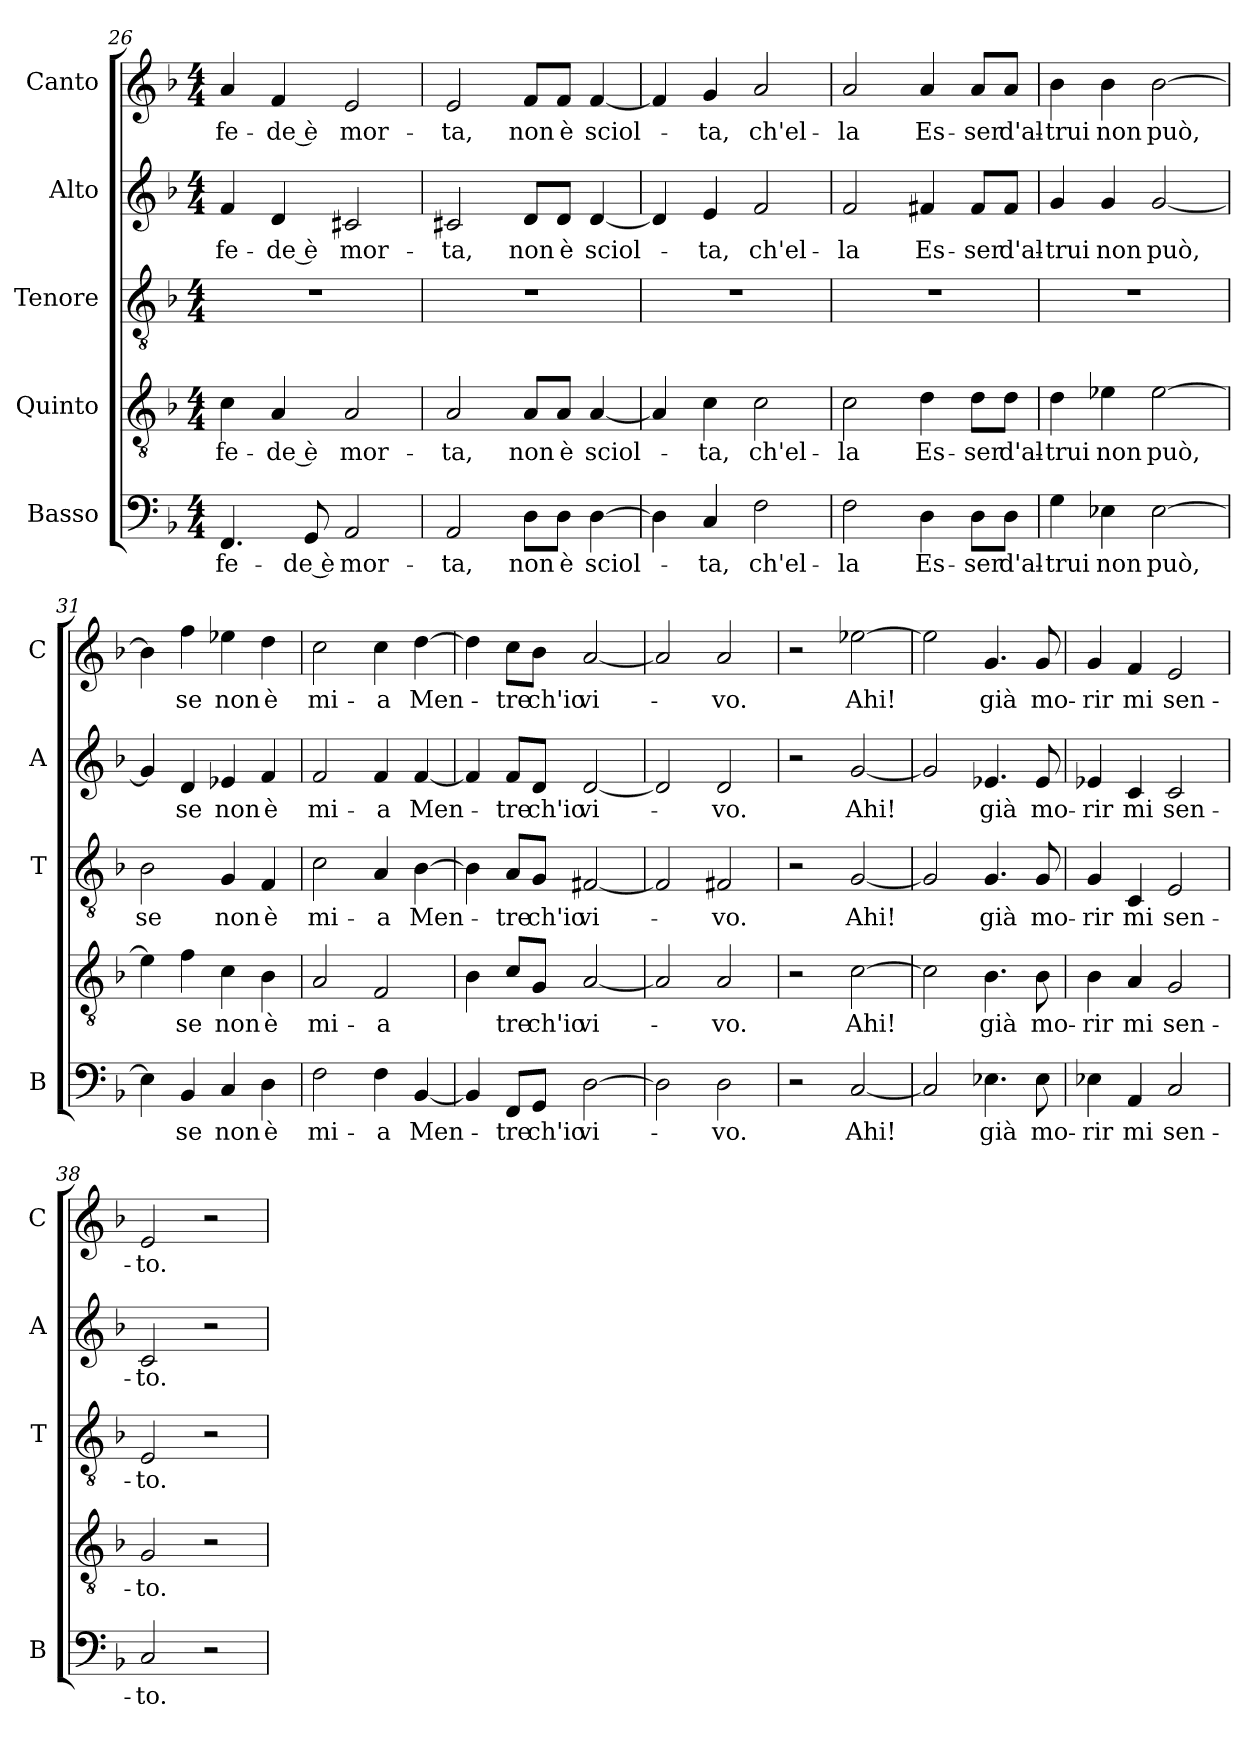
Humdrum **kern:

**kern	**text	**kern	**text	**kern	**text	**kern	**text	**kern	**text
*part5	*part5	*part4	*part4	*part3	*part3	*part2	*part2	*part1	*part1
*staff5	*staff5	*staff4	*staff4	*staff3	*staff3	*staff2	*staff2	*staff1	*staff1
*I"Basso	*	*I"Quinto	*	*I"Tenore	*	*I"Alto	*	*I"Canto	*
*I'B	*	*	*	*I'T	*	*I'A	*	*I'C	*
*clefF4	*	*clefGv2	*	*clefGv2	*	*clefG2	*	*clefG2	*
*k[b-]	*	*k[b-]	*	*k[b-]	*	*k[b-]	*	*k[b-]	*
*F:	*	*F:	*	*F:	*	*F:	*	*F:	*
*M4/4	*	*M4/4	*	*M4/4	*	*M4/4	*	*M4/4	*
=26	=26	=26	=26	=26	=26	=26	=26	=26	=26
!	!LO:LY:b	!	!LO:LY:b	!	!	!	!LO:LY:b	!	!LO:LY:b
4.FF/	fe-	4c\	fe-	1r	.	4f/	fe-	4a/	fe-
!	!	!	!LO:LY:b	!	!	!	!LO:LY:b	!	!LO:LY:b
.	.	4A/	-de è	.	.	4d/	-de è	4f/	-de è
!	!LO:LY:b	!	!	!	!	!	!	!	!
8GG/	-de è	.	.	.	.	.	.	.	.
!	!LO:LY:b	!	!LO:LY:b	!	!	!	!LO:LY:b	!	!LO:LY:b
2AA/	mor-	2A/	mor-	.	.	2c#X/	mor-	2e/	mor-
=27	=27	=27	=27	=27	=27	=27	=27	=27	=27
!	!LO:LY:b	!	!LO:LY:b	!	!	!	!LO:LY:b	!	!LO:LY:b
2AA/	-ta,	2A/	-ta,	1r	.	2c#X/	-ta,	2e/	-ta,
!	!LO:LY:b	!	!LO:LY:b	!	!	!	!LO:LY:b	!	!LO:LY:b
8D\L	non	8A/L	non	.	.	8d/L	non	8f/L	non
!	!LO:LY:b	!	!LO:LY:b	!	!	!	!LO:LY:b	!	!LO:LY:b
8D\J	è	8A/J	è	.	.	8d/J	è	8f/J	è
!	!LO:LY:b	!	!LO:LY:b	!	!	!	!LO:LY:b	!	!LO:LY:b
[4D\	sciol-	[4A/	sciol-	.	.	[4d/	sciol-	[4f/	sciol-
=28	=28	=28	=28	=28	=28	=28	=28	=28	=28
4D\]	.	4A/]	.	1r	.	4d/]	.	4f/]	.
!	!LO:LY:b	!	!LO:LY:b	!	!	!	!LO:LY:b	!	!LO:LY:b
4C/	-ta,	4c\	-ta,	.	.	4e/	-ta,	4g/	-ta,
!	!LO:LY:b	!	!LO:LY:b	!	!	!	!LO:LY:b	!	!LO:LY:b
2F\	ch'el-	2c\	ch'el-	.	.	2f/	ch'el-	2a/	ch'el-
=29	=29	=29	=29	=29	=29	=29	=29	=29	=29
!	!LO:LY:b	!	!LO:LY:b	!	!	!	!LO:LY:b	!	!LO:LY:b
2F\	-la	2c\	-la	1r	.	2f/	-la	2a/	-la
!	!LO:LY:b	!	!LO:LY:b	!	!	!	!LO:LY:b	!	!LO:LY:b
4D\	Es-	4d\	Es-	.	.	4f#X/	Es-	4a/	Es-
!	!LO:LY:b	!	!LO:LY:b	!	!	!	!LO:LY:b	!	!LO:LY:b
8D\L	-ser	8d\L	-ser	.	.	8f#/L	-ser	8a/L	-ser
!	!LO:LY:b	!	!LO:LY:b	!	!	!	!LO:LY:b	!	!LO:LY:b
8D\J	d'al-	8d\J	d'al-	.	.	8f#/J	d'al-	8a/J	d'al-
!!LO:LB:g=z
=30	=30	=30	=30	=30	=30	=30	=30	=30	=30
!	!LO:LY:b	!	!LO:LY:b	!	!	!	!LO:LY:b	!	!LO:LY:b
4G\	-trui	4d\	-trui	1r	.	4g/	-trui	4b-\	-trui
!	!LO:LY:b	!	!LO:LY:b	!	!	!	!LO:LY:b	!	!LO:LY:b
4E-X\	non	4e-X\	non	.	.	4g/	non	4b-\	non
!	!LO:LY:b	!	!LO:LY:b	!	!	!	!LO:LY:b	!	!LO:LY:b
[2E-\	può,	[2e-\	può,	.	.	[2g/	può,	[2b-\	può,
=31	=31	=31	=31	=31	=31	=31	=31	=31	=31
!	!	!	!	!	!LO:LY:b	!	!	!	!
4E-\]	.	4e-\]	.	2B-\	se	4g/]	.	4b-\]	.
!	!LO:LY:b	!	!LO:LY:b	!	!	!	!LO:LY:b	!	!LO:LY:b
4BB-/	se	4f\	se	.	.	4d/	se	4ff\	se
!	!LO:LY:b	!	!LO:LY:b	!	!LO:LY:b	!	!LO:LY:b	!	!LO:LY:b
4C/	non	4c\	non	4G/	non	4e-X/	non	4ee-X\	non
!	!LO:LY:b	!	!LO:LY:b	!	!LO:LY:b	!	!LO:LY:b	!	!LO:LY:b
4D\	è	4B-\	è	4F/	è	4f/	è	4dd\	è
=32	=32	=32	=32	=32	=32	=32	=32	=32	=32
!	!LO:LY:b	!	!LO:LY:b	!	!LO:LY:b	!	!LO:LY:b	!	!LO:LY:b
2F\	mi-	2A/	mi-	2c\	mi-	2f/	mi-	2cc\	mi-
!	!LO:LY:b	!	!LO:LY:b	!	!LO:LY:b	!	!LO:LY:b	!	!LO:LY:b
4F\	-a	2F/	-a	4A/	-a	4f/	-a	4cc\	-a
!	!LO:LY:b	!	!	!	!LO:LY:b	!	!LO:LY:b	!	!LO:LY:b
[4BB-/	Men-	.	.	[4B-\	Men-	[4f/	Men-	[4dd\	Men-
=33	=33	=33	=33	=33	=33	=33	=33	=33	=33
4BB-/]	.	4B-\	.	4B-\]	.	4f/]	.	4dd\]	.
!	!LO:LY:b	!	!LO:LY:b	!	!LO:LY:b	!	!LO:LY:b	!	!LO:LY:b
8FF/L	-tre	8c/L	tre	8A/L	-tre	8f/L	-tre	8cc\L	-tre
!	!LO:LY:b	!	!LO:LY:b	!	!LO:LY:b	!	!LO:LY:b	!	!LO:LY:b
8GG/J	ch'io	8G/J	ch'io	8G/J	ch'io	8d/J	ch'io	8b-\J	ch'io
!	!LO:LY:b	!	!LO:LY:b	!	!LO:LY:b	!	!LO:LY:b	!	!LO:LY:b
[2D\	vi-	[2A/	vi-	[2F#X/	vi-	[2d/	vi-	[2a/	vi-
=34	=34	=34	=34	=34	=34	=34	=34	=34	=34
2D\]	.	2A/]	.	2F#/]	.	2d/]	.	2a/]	.
!	!LO:LY:b	!	!LO:LY:b	!	!LO:LY:b	!	!LO:LY:b	!	!LO:LY:b
2D\	-vo.	2A/	-vo.	2F#X/	-vo.	2d/	-vo.	2a/	-vo.
=35	=35	=35	=35	=35	=35	=35	=35	=35	=35
2r	.	2r	.	2r	.	2r	.	2r	.
!	!LO:LY:b	!	!LO:LY:b	!	!LO:LY:b	!	!LO:LY:b	!	!LO:LY:b
[2C/	Ahi!	[2c\	Ahi!	[2G/	Ahi!	[2g/	Ahi!	[2ee-X\	Ahi!
=36	=36	=36	=36	=36	=36	=36	=36	=36	=36
2C/]	.	2c\]	.	2G/]	.	2g/]	.	2ee-\]	.
!	!LO:LY:b	!	!LO:LY:b	!	!LO:LY:b	!	!LO:LY:b	!	!LO:LY:b
4.E-X\	già	4.B-\	già	4.G/	già	4.e-X/	già	4.g/	già
!	!LO:LY:b	!	!LO:LY:b	!	!LO:LY:b	!	!LO:LY:b	!	!LO:LY:b
8E-\	mo-	8B-\	mo-	8G/	mo-	8e-/	mo-	8g/	mo-
=37	=37	=37	=37	=37	=37	=37	=37	=37	=37
!	!LO:LY:b	!	!LO:LY:b	!	!LO:LY:b	!	!LO:LY:b	!	!LO:LY:b
4E-X\	-rir	4B-\	-rir	4G/	-rir	4e-X/	-rir	4g/	-rir
!	!LO:LY:b	!	!LO:LY:b	!	!LO:LY:b	!	!LO:LY:b	!	!LO:LY:b
4AA/	mi	4A/	mi	4C/	mi	4c/	mi	4f/	mi
!	!LO:LY:b	!	!LO:LY:b	!	!LO:LY:b	!	!LO:LY:b	!	!LO:LY:b
2C/	sen-	2G/	sen-	2E/	sen-	2c/	sen-	2e/	sen-
!!LO:PB:g=z
=38	=38	=38	=38	=38	=38	=38	=38	=38	=38
!	!LO:LY:b	!	!LO:LY:b	!	!LO:LY:b	!	!LO:LY:b	!	!LO:LY:b
2C/	-to.	2G/	-to.	2E/	-to.	2c/	-to.	2e/	-to.
2r	.	2r	.	2r	.	2r	.	2r	.
=	=	=	=	=	=	=	=	=	=
*-	*-	*-	*-	*-	*-	*-	*-	*-	*-
